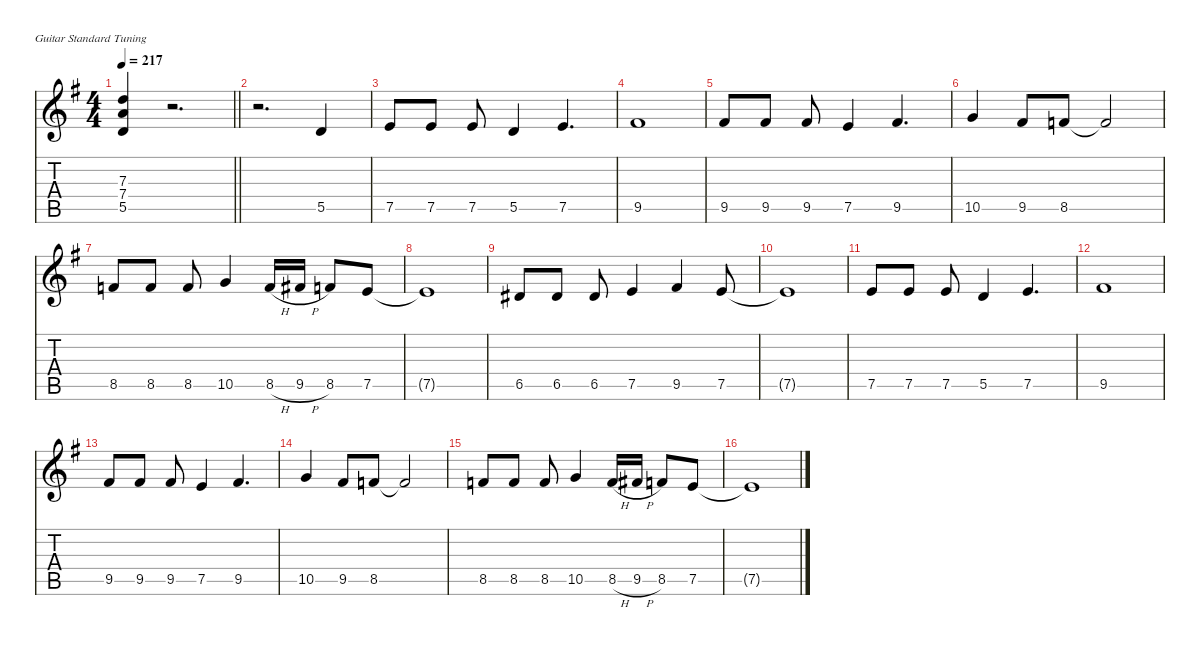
\defaultSystemsLayout 4
\hideDynamics
\bracketExtendMode nobrackets
\singleTrackTrackNamePolicy hidden
\multiTrackTrackNamePolicy hidden
\firstSystemTrackNameMode fullname
\firstSystemTrackNameOrientation horizontal
\otherSystemsTrackNameOrientation horizontal
\track ("Kirk Hammet" "el.guit.") {defaultSystemsLayout 8 mute instrument electricguitarclean}
\staff {score tabs}
\tuning (E4 B3 G3 D3 A2 E2)
\ts (4 4)
\tempo 217
\clef g2
\barLineRight lightlight
\ks eminor
(7.3{acc forcenatural} 7.4{acc forcenatural} 5.5{acc forcenatural}).4{dy f beam Up} r.2{d beam Up} |
r.2{d beam Down} 5.5{acc forcenatural}.4{beam Up} |
7.5{acc forcenatural}.8{beam Up} 7.5{acc forcenatural}.8{beam Up} 7.5{acc forcenatural}.8{beam Up} 5.5{acc forcenatural}.4{beam Up} 7.5{acc forcenatural}.4{d beam Up} |
9.5{acc #}.1{beam Up} |
9.5{acc #}.8{beam Up} 9.5{acc #}.8{beam Up} 9.5{acc #}.8{beam Up} 7.5{acc forcenatural}.4{beam Up} 9.5{acc #}.4{d beam Up} |
10.5{acc forcenatural}.4{beam Up} 9.5{acc #}.8{beam Up} 8.5{acc forcenatural}.8{beam Up} 8.5{t acc forcenatural}.2{beam Up} |
8.5{acc forcenatural}.8{beam Up} 8.5{acc forcenatural}.8{beam Up} 8.5{acc forcenatural}.8{beam Up} 10.5{acc forcenatural}.4{beam Up} 8.5{h acc forcenatural}.16{beam Up} 9.5{h acc #}.16{beam Up} 8.5{acc forcenatural}.8{beam Up} 7.5{acc forcenatural}.8{beam Up} |
7.5{t acc forcenatural}.1{beam Up} |
6.5{acc #}.8{beam Up} 6.5{acc #}.8{beam Up} 6.5{acc #}.8{beam Up} 7.5{acc forcenatural}.4{beam Up} 9.5{acc #}.4{beam Up} 7.5{acc forcenatural}.8{beam Up} |
7.5{t acc forcenatural}.1{beam Up} |
7.5{acc forcenatural}.8{beam Up} 7.5{acc forcenatural}.8{beam Up} 7.5{acc forcenatural}.8{beam Up} 5.5{acc forcenatural}.4{beam Up} 7.5{acc forcenatural}.4{d beam Up} |
9.5{acc #}.1{beam Up} |
9.5{acc #}.8{beam Up} 9.5{acc #}.8{beam Up} 9.5{acc #}.8{beam Up} 7.5{acc forcenatural}.4{beam Up} 9.5{acc #}.4{d beam Up} |
10.5{acc forcenatural}.4{beam Up} 9.5{acc #}.8{beam Up} 8.5{acc forcenatural}.8{beam Up} 8.5{t acc forcenatural}.2{beam Up} |
8.5{acc forcenatural}.8{beam Up} 8.5{acc forcenatural}.8{beam Up} 8.5{acc forcenatural}.8{beam Up} 10.5{acc forcenatural}.4{beam Up} 8.5{h acc forcenatural}.16{beam Up} 9.5{h acc #}.16{beam Up} 8.5{acc forcenatural}.8{beam Up} 7.5{acc forcenatural}.8{beam Up} |
7.5{t acc forcenatural}.1{beam Up}
